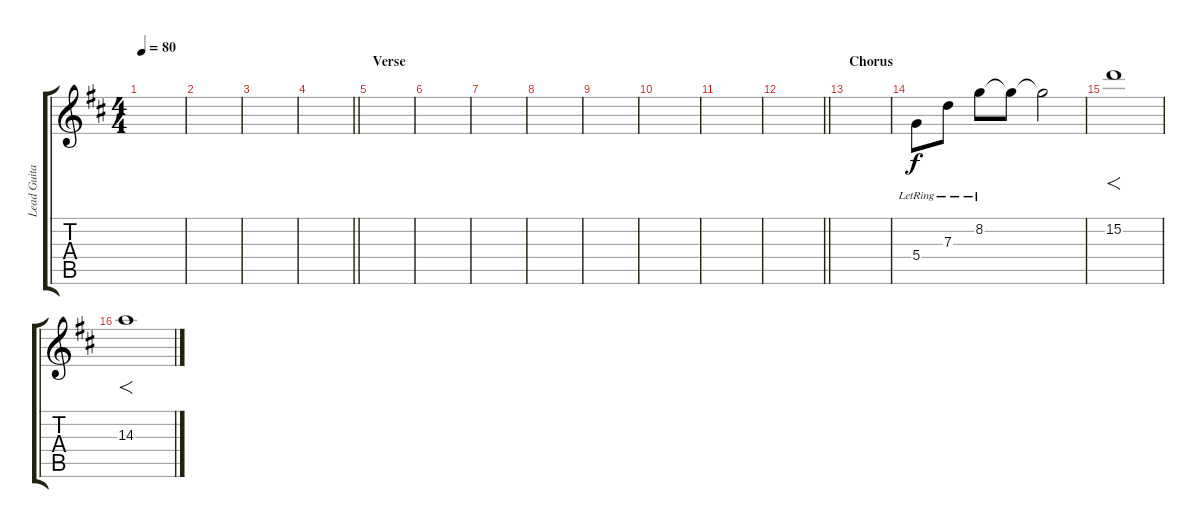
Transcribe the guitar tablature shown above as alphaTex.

\track ("Lead Guitar" "Lead Guita") {instrument overdrivenguitar}
\staff {score tabs}
\tuning (E4 B3 G3 D3 A2 E2) {hide}
\ts (4 4)
\tempo 80
\clef g2
\ks d
|
|
|
\barLineRight lightlight
|
\section ("" "Verse")
|
|
|
|
|
|
|
\barLineRight lightlight
|
\section ("" "Chorus")
|
5.4{lr}.8 7.3{lr}.8 8.2{lr}.8 8.2{t}.8 8.2{t}.2 |
15.2.1{f} |
14.3.1{f}
